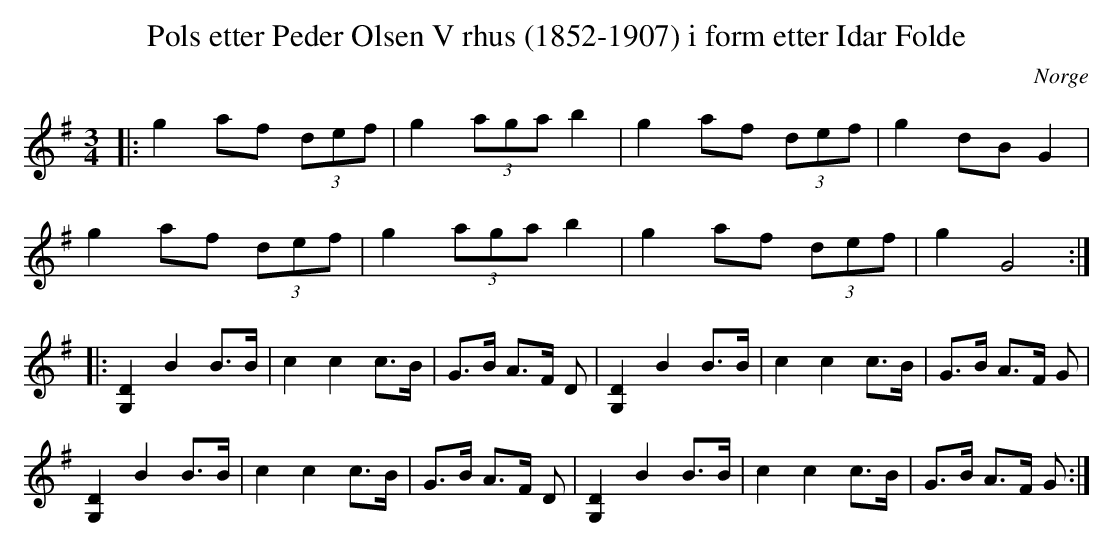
X:1
T:Pols etter Peder Olsen V rhus (1852-1907) i form etter Idar Folde
O:Norge
M:3/4
L:1/8
K:G
|: g2 af (3def | g2 (3aga b2 | g2 af (3def | g2 dB G2 |
   g2 af (3def | g2 (3aga b2 | g2 af (3def | g2 G4 :|
|: [G,D]2B2 B>B  | c2 c2 c>B | G>B A>F D | [G,D]2B2 B>B  | c2 c2 c>B | G>B A>F G  |
   [G,D]2B2 B>B  | c2 c2 c>B | G>B A>F D | [G,D]2B2 B>B  | c2 c2 c>B | G>B A>F G :|
